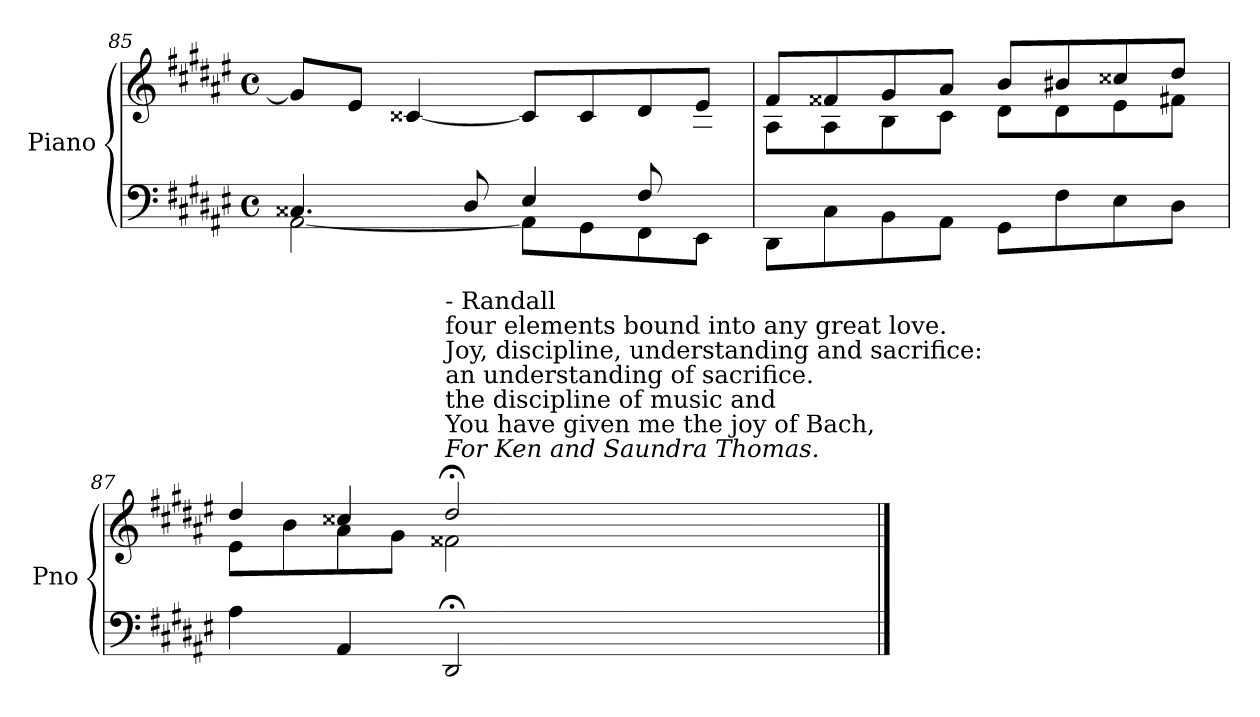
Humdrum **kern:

**kern	**kern
*part1	*part1
*staff2	*staff1
*I"Piano	*
*I'Pno	*
*clefF4	*clefG2
*k[f#c#g#d#a#e#]	*k[f#c#g#d#a#e#]
*M4/4	*M4/4
*met(c)	*met(c)
=85	=85
*^	*^
4.C##X/	[2AA#\	8g#/L]	2..ryy
.	.	8e#/J	.
.	.	[4c##X/	.
8D#/	.	.	.
4E#/	8AA#\L]	8c##/L]	.
.	8GG#\	8c##/	.
8F#/L	8FF#\	8d#/	.
8ryy	8EE#\J	8e#/J	8G#\J
*v	*v	*	*
=86	=86	=86
8DD#\L	8f#/L	8A#\L
8C#\	8f##X/	8A#\
8BB\	8g#/	8B\
8AA#\J	8a#/J	8c#\J
8GG#\L	8b/L	8d#\L
8F#\	8b#X/	8d#\
8E#\	8cc##X/	8e#\
8D#\J	8dd#/J	8f#X\J
=87	=87	=87
4A#\	4dd#/	8e#\L
.	.	8b\
4AA#/	4cc##X/	8a#\
.	.	8g#\J
!	!LO:TX:a:i:t=For Ken and Saundra Thomas.	!
!	!LO:TX:a:t=You have given me the joy of Bach,	!
!	!LO:TX:a:t=the discipline of music and	!
!	!LO:TX:a:t=an understanding of sacrifice.	!
!	!LO:TX:a:t=Joy, discipline, understanding and sacrifice&colon;	!
!	!LO:TX:a:t=four elements bound into any great love.	!
!	!LO:TX:a:t=- Randall	!
2DD#;/	2dd#;</	2f##X\
*	*v	*v
==	==
*-	*-
